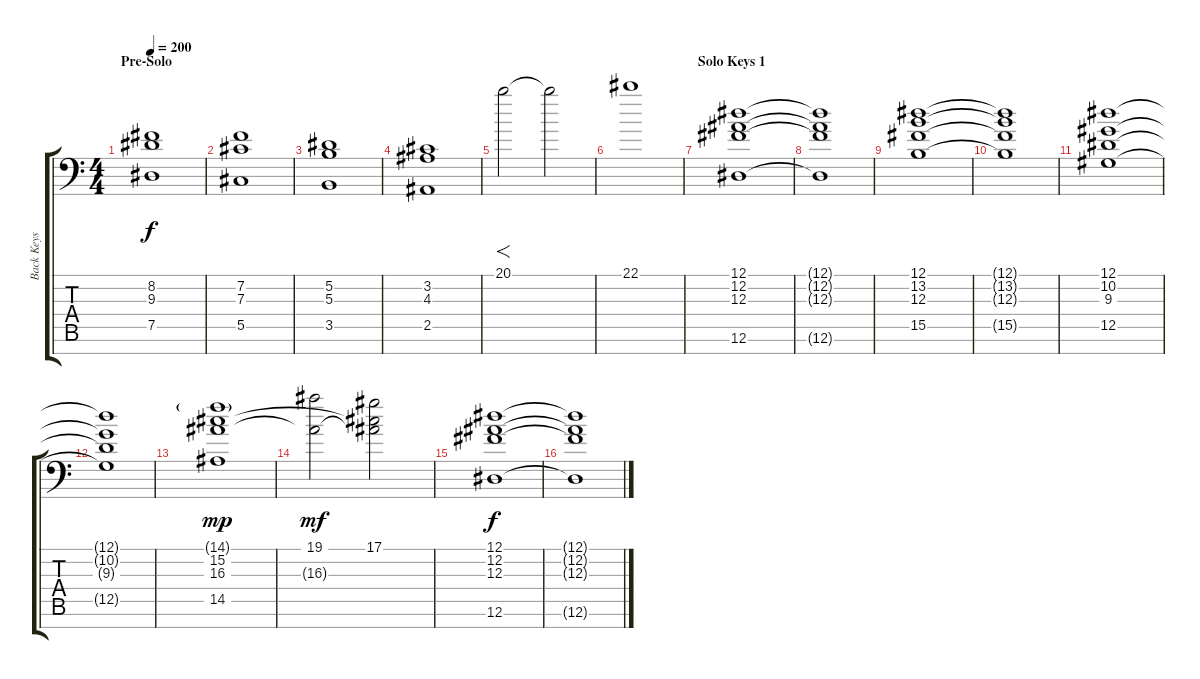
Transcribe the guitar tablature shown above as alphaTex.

\track ("Back Keys" "Back Keys") {instrument stringensemble1}
\staff {score tabs}
\tuning (Eb4 Bb3 Gb3 Db3 Ab2 Eb2 Eb1) {hide}
\ts (4 4)
\section ("" "Pre-Solo")
\tempo 200
\clef f4
\ks c
(8.2 9.3 7.5).1{dy f} |
(7.2 7.3 5.5).1 |
(5.2 5.3 3.5).1 |
(3.2 4.3 2.5).1 |
20.1.2{f instrument stringensemble1} 20.1{t}.2 |
22.1.1 |
\section ("" "Solo Keys 1")
(12.1 12.2 12.3 12.6).1{volume 10 instrument stringensemble1} |
(12.1{t} 12.2{t} 12.3{t} 12.6{t}).1 |
(12.1 13.2 12.3 15.5).1 |
(12.1{t} 13.2{t} 12.3{t} 15.5{t}).1 |
(12.1 10.2 9.3 12.5).1 |
(12.1{t} 10.2{t} 9.3{t} 12.5{t}).1 |
(14.1{g} 15.2 16.3 14.5).1{dy mp} |
(19.1 16.3{t}).2{dy mf} (17.1 15.2{t} 16.3{t}).2 |
(12.1 12.2 12.3 12.6).1{dy f volume 10 instrument stringensemble1} |
(12.1{t} 12.2{t} 12.3{t} 12.6{t}).1
